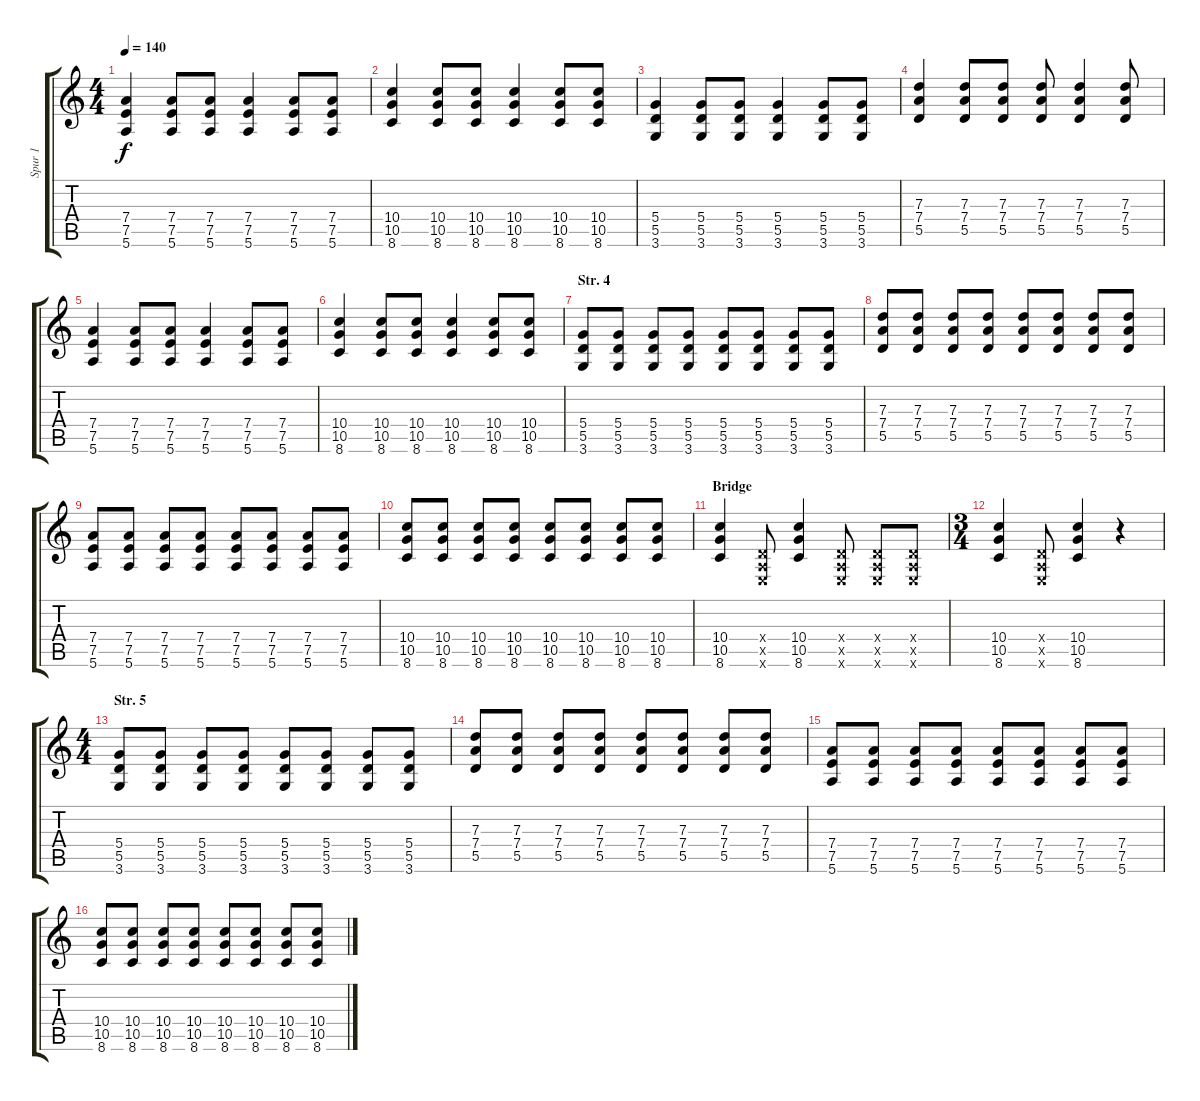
\track ("Spur 1" "Spur 1") {instrument acousticguitarsteel}
\staff {score tabs}
\tuning (E4 B3 G3 D3 A2 E2) {hide}
\ts (4 4)
\tempo 140
\clef g2
\ks c
(7.4 7.5 5.6).4{dy f} (7.4 7.5 5.6).8 (7.4 7.5 5.6).8 (7.4 7.5 5.6).4 (7.4 7.5 5.6).8 (7.4 7.5 5.6).8 |
(10.4 10.5 8.6).4 (10.4 10.5 8.6).8 (10.4 10.5 8.6).8 (10.4 10.5 8.6).4 (10.4 10.5 8.6).8 (10.4 10.5 8.6).8 |
(5.4 5.5 3.6).4 (5.4 5.5 3.6).8 (5.4 5.5 3.6).8 (5.4 5.5 3.6).4 (5.4 5.5 3.6).8 (5.4 5.5 3.6).8 |
(7.3 7.4 5.5).4 (7.3 7.4 5.5).8 (7.3 7.4 5.5).8 (7.3 7.4 5.5).8 (7.3 7.4 5.5).4 (7.3 7.4 5.5).8 |
(7.4 7.5 5.6).4 (7.4 7.5 5.6).8 (7.4 7.5 5.6).8 (7.4 7.5 5.6).4 (7.4 7.5 5.6).8 (7.4 7.5 5.6).8 |
(10.4 10.5 8.6).4 (10.4 10.5 8.6).8 (10.4 10.5 8.6).8 (10.4 10.5 8.6).4 (10.4 10.5 8.6).8 (10.4 10.5 8.6).8 |
\section ("" "Str. 4")
(5.4 5.5 3.6).8 (5.4 5.5 3.6).8 (5.4 5.5 3.6).8 (5.4 5.5 3.6).8 (5.4 5.5 3.6).8 (5.4 5.5 3.6).8 (5.4 5.5 3.6).8 (5.4 5.5 3.6).8 |
(7.3 7.4 5.5).8 (7.3 7.4 5.5).8 (7.3 7.4 5.5).8 (7.3 7.4 5.5).8 (7.3 7.4 5.5).8 (7.3 7.4 5.5).8 (7.3 7.4 5.5).8 (7.3 7.4 5.5).8 |
(7.4 7.5 5.6).8 (7.4 7.5 5.6).8 (7.4 7.5 5.6).8 (7.4 7.5 5.6).8 (7.4 7.5 5.6).8 (7.4 7.5 5.6).8 (7.4 7.5 5.6).8 (7.4 7.5 5.6).8 |
(10.4 10.5 8.6).8 (10.4 10.5 8.6).8 (10.4 10.5 8.6).8 (10.4 10.5 8.6).8 (10.4 10.5 8.6).8 (10.4 10.5 8.6).8 (10.4 10.5 8.6).8 (10.4 10.5 8.6).8 |
\section ("" "Bridge")
(10.4 10.5 8.6).4 (0.4{x} 0.5{x} 0.6{x}).8 (10.4 10.5 8.6).4 (0.4{x} 0.5{x} 0.6{x}).8 (0.4{x} 0.5{x} 0.6{x}).8 (0.4{x} 0.5{x} 0.6{x}).8 |
\ts (3 4)
(10.4 10.5 8.6).4 (0.4{x} 0.5{x} 0.6{x}).8 (10.4 10.5 8.6).4 r.4 |
\ts (4 4)
\section ("" "Str. 5")
(5.4 5.5 3.6).8 (5.4 5.5 3.6).8 (5.4 5.5 3.6).8 (5.4 5.5 3.6).8 (5.4 5.5 3.6).8 (5.4 5.5 3.6).8 (5.4 5.5 3.6).8 (5.4 5.5 3.6).8 |
(7.3 7.4 5.5).8 (7.3 7.4 5.5).8 (7.3 7.4 5.5).8 (7.3 7.4 5.5).8 (7.3 7.4 5.5).8 (7.3 7.4 5.5).8 (7.3 7.4 5.5).8 (7.3 7.4 5.5).8 |
(7.4 7.5 5.6).8 (7.4 7.5 5.6).8 (7.4 7.5 5.6).8 (7.4 7.5 5.6).8 (7.4 7.5 5.6).8 (7.4 7.5 5.6).8 (7.4 7.5 5.6).8 (7.4 7.5 5.6).8 |
(10.4 10.5 8.6).8 (10.4 10.5 8.6).8 (10.4 10.5 8.6).8 (10.4 10.5 8.6).8 (10.4 10.5 8.6).8 (10.4 10.5 8.6).8 (10.4 10.5 8.6).8 (10.4 10.5 8.6).8
